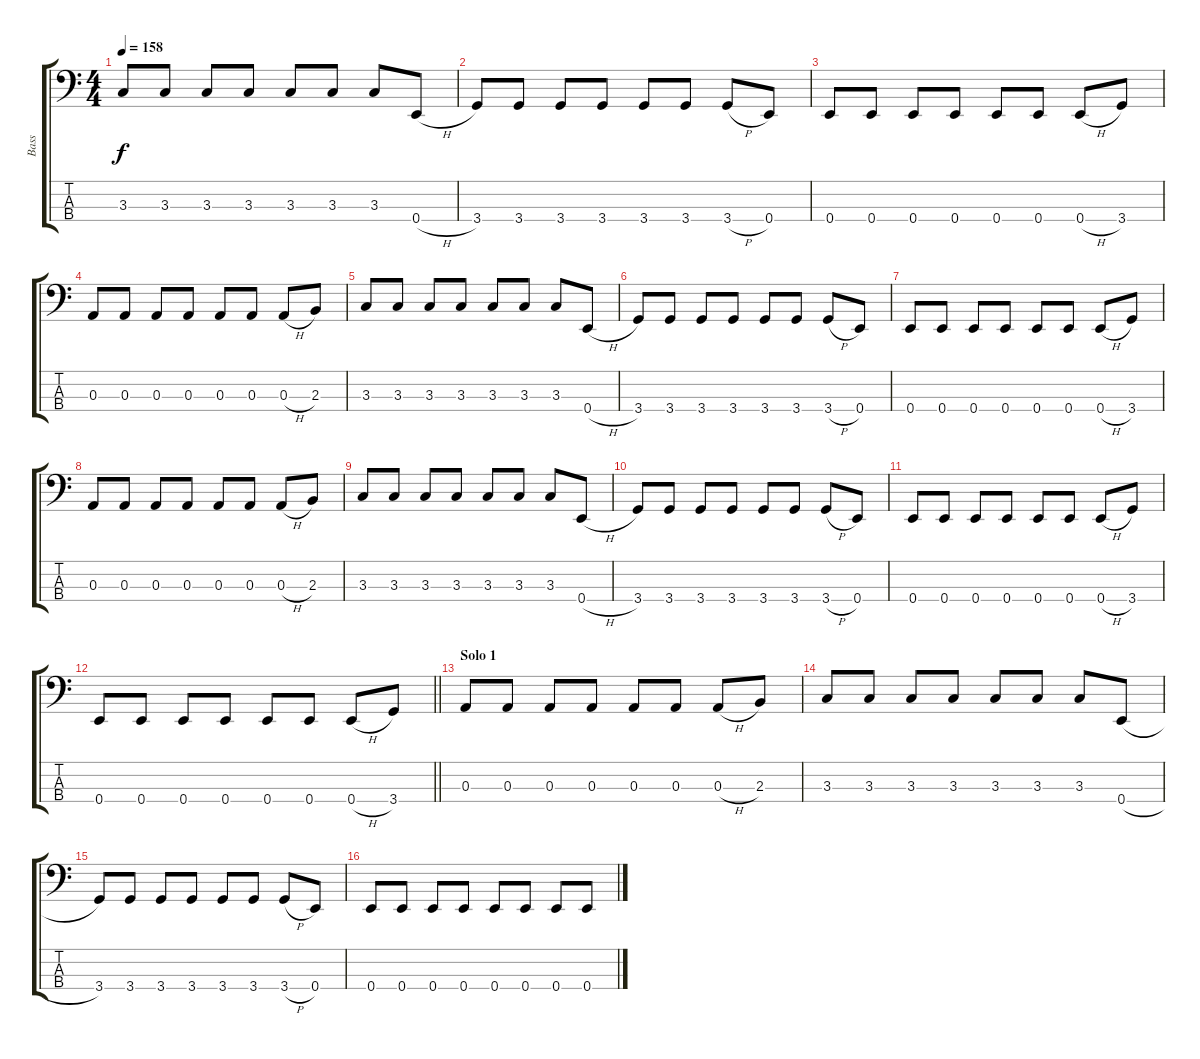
\track ("Bass" "Bass") {instrument electricbasspick}
\staff {score tabs}
\tuning (G2 D2 A1 E1) {hide}
\ts (4 4)
\tempo 158
\clef f4
\ks c
3.3.8{dy f} 3.3.8 3.3.8 3.3.8 3.3.8 3.3.8 3.3.8 0.4{h}.8 |
3.4.8 3.4.8 3.4.8 3.4.8 3.4.8 3.4.8 3.4{h}.8 0.4.8 |
0.4.8 0.4.8 0.4.8 0.4.8 0.4.8 0.4.8 0.4{h}.8 3.4.8 |
0.3.8 0.3.8 0.3.8 0.3.8 0.3.8 0.3.8 0.3{h}.8 2.3.8 |
3.3.8 3.3.8 3.3.8 3.3.8 3.3.8 3.3.8 3.3.8 0.4{h}.8 |
3.4.8 3.4.8 3.4.8 3.4.8 3.4.8 3.4.8 3.4{h}.8 0.4.8 |
0.4.8 0.4.8 0.4.8 0.4.8 0.4.8 0.4.8 0.4{h}.8 3.4.8 |
0.3.8 0.3.8 0.3.8 0.3.8 0.3.8 0.3.8 0.3{h}.8 2.3.8 |
3.3.8 3.3.8 3.3.8 3.3.8 3.3.8 3.3.8 3.3.8 0.4{h}.8 |
3.4.8 3.4.8 3.4.8 3.4.8 3.4.8 3.4.8 3.4{h}.8 0.4.8 |
0.4.8 0.4.8 0.4.8 0.4.8 0.4.8 0.4.8 0.4{h}.8 3.4.8 |
\barLineRight lightlight
0.4.8 0.4.8 0.4.8 0.4.8 0.4.8 0.4.8 0.4{h}.8 3.4.8 |
\section ("" "Solo 1")
0.3.8 0.3.8 0.3.8 0.3.8 0.3.8 0.3.8 0.3{h}.8 2.3.8 |
3.3.8 3.3.8 3.3.8 3.3.8 3.3.8 3.3.8 3.3.8 0.4{h}.8 |
3.4.8 3.4.8 3.4.8 3.4.8 3.4.8 3.4.8 3.4{h}.8 0.4.8 |
0.4.8 0.4.8 0.4.8 0.4.8 0.4.8 0.4.8 0.4.8 0.4.8
